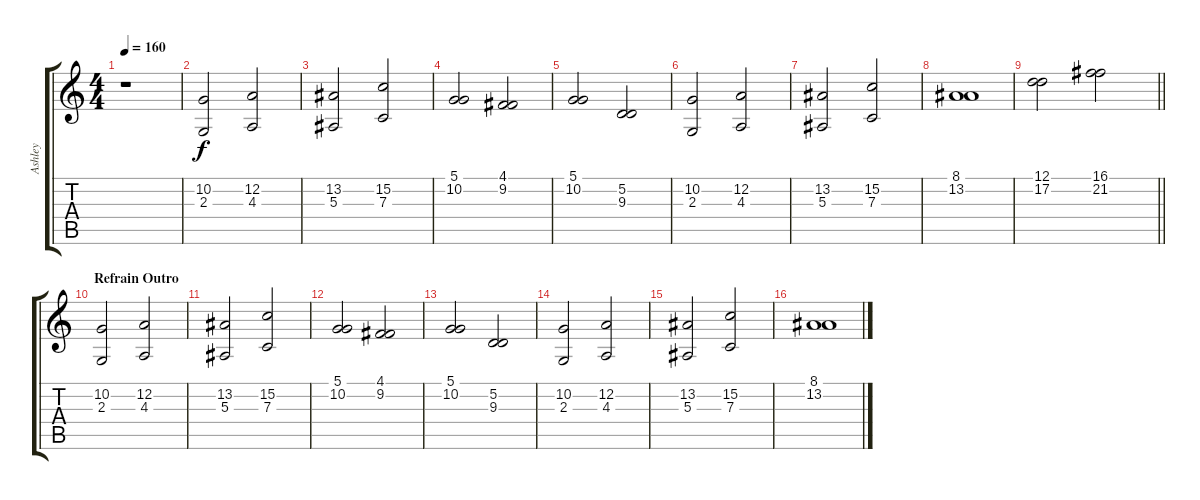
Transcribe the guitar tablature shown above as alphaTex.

\track ("Ashley" "Ashley") {instrument stringensemble1}
\staff {score tabs}
\tuning (D4 A3 F3 C3 G2 D2) {hide}
\ts (4 4)
\tempo 160
\clef g2
\ks c
r.1{dy ff} |
(10.2 2.3).2{dy f volume 16 instrument stringensemble1} (12.2 4.3).2 |
(13.2 5.3).2 (15.2 7.3).2 |
(5.1 10.2).2 (4.1 9.2).2 |
(5.1 10.2).2 (5.2 9.3).2 |
(10.2 2.3).2 (12.2 4.3).2 |
(13.2 5.3).2 (15.2 7.3).2 |
(8.1 13.2).1 |
\barLineRight lightlight
(12.1 17.2).2 (16.1 21.2).2 |
\section ("" "Refrain Outro")
(10.2 2.3).2 (12.2 4.3).2 |
(13.2 5.3).2 (15.2 7.3).2 |
(5.1 10.2).2 (4.1 9.2).2 |
(5.1 10.2).2 (5.2 9.3).2 |
(10.2 2.3).2 (12.2 4.3).2 |
(13.2 5.3).2 (15.2 7.3).2 |
(8.1 13.2).1
